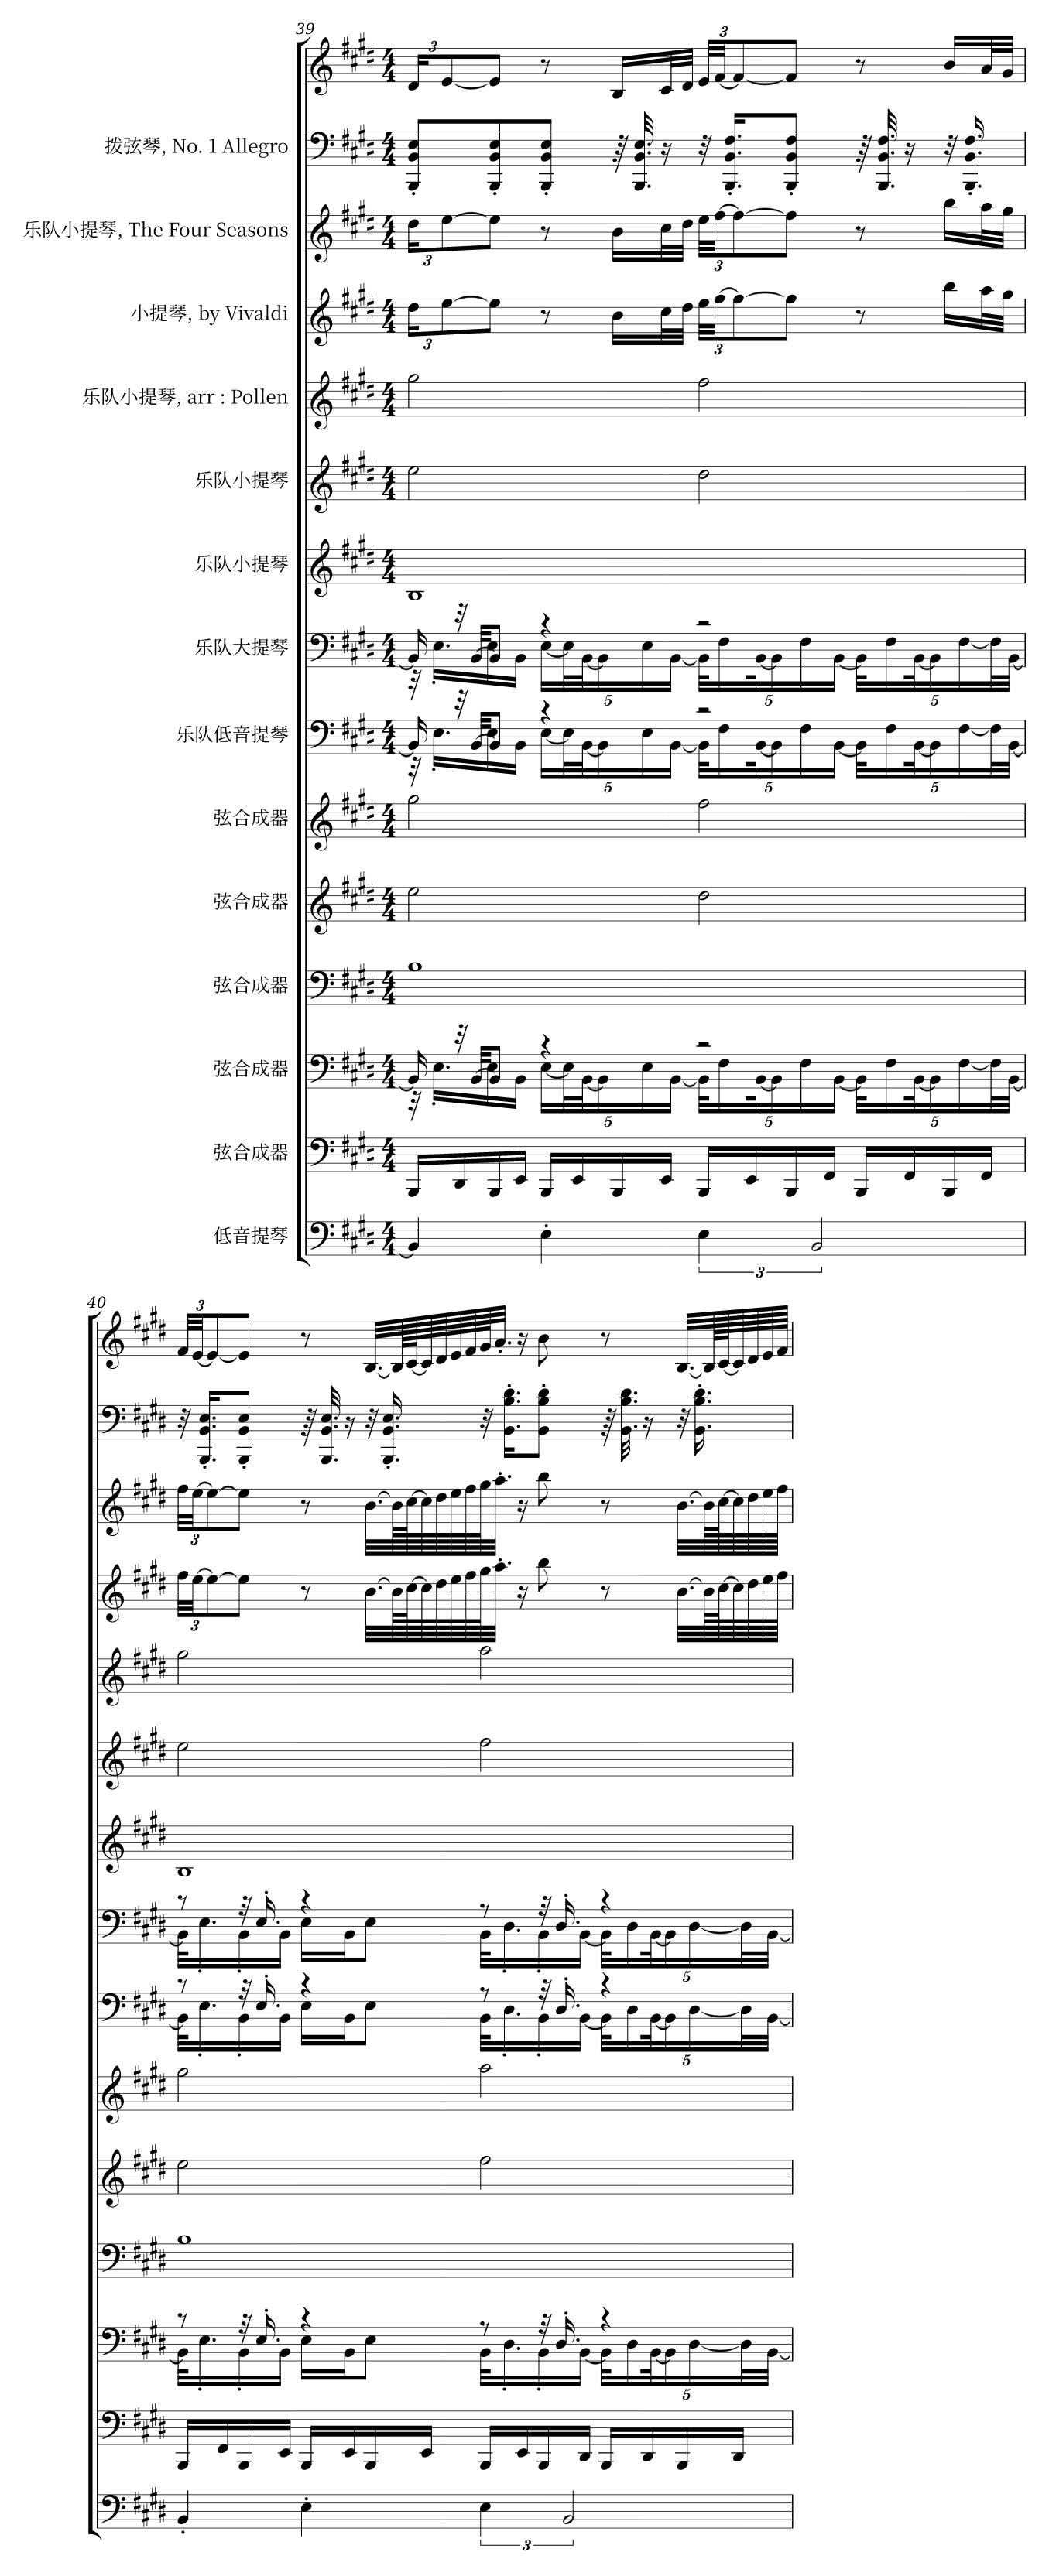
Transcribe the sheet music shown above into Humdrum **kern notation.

**kern	**kern	**kern	**kern	**kern	**kern	**kern	**kern	**kern	**kern	**kern	**kern	**kern	**kern	**kern
*part14	*part13	*part12	*part11	*part10	*part9	*part8	*part7	*part6	*part5	*part4	*part3	*part2	*part1	*part1
*staff15	*staff14	*staff13	*staff12	*staff11	*staff10	*staff9	*staff8	*staff7	*staff6	*staff5	*staff4	*staff3	*staff2	*staff1
*I"低音提琴	*I"弦合成器	*I"弦合成器	*I"弦合成器	*I"弦合成器	*I"弦合成器	*I"乐队低音提琴	*I"乐队大提琴	*I"乐队小提琴	*I"乐队小提琴	*I"乐队小提琴, arr : Pollen	*I"小提琴, by Vivaldi	*I"乐队小提琴, The Four Seasons	*I"拨弦琴, No. 1 Allegro	*
!!LO:PB:g=z
*clefF4	*clefF4	*clefF4	*clefF4	*clefG2	*clefG2	*clefF4	*clefF4	*clefG2	*clefG2	*clefG2	*clefG2	*clefG2	*clefF4	*clefG2
*ITrd7c12	*	*	*	*	*	*ITrd7c12	*	*	*	*	*	*	*	*
*k[f#c#g#d#]	*k[f#c#g#d#]	*k[f#c#g#d#]	*k[f#c#g#d#]	*k[f#c#g#d#]	*k[f#c#g#d#]	*k[f#c#g#d#]	*k[f#c#g#d#]	*k[f#c#g#d#]	*k[f#c#g#d#]	*k[f#c#g#d#]	*k[f#c#g#d#]	*k[f#c#g#d#]	*k[f#c#g#d#]	*k[f#c#g#d#]
*M4/4	*M4/4	*M4/4	*M4/4	*M4/4	*M4/4	*M4/4	*M4/4	*M4/4	*M4/4	*M4/4	*M4/4	*M4/4	*M4/4	*M4/4
=39	=39	=39	=39	=39	=39	=39	=39	=39	=39	=39	=39	=39	=39	=39
*	*	*^	*	*	*	*^	*^	*	*	*	*	*	*	*
*	*	*	*	*	*	*	*	*	*	*	*	*	*	*Xbrackettup	*Xbrackettup	*	*Xbrackettup
4BBB/]	16BBB/LL	16BB/]	32r	1B	2ee\	2gg#\	16BBB/]	32r	16BB/]	32r	1B	2ee\	2gg#\	24dd#\KL	24dd#\KL	8BBB/' 8BB/' 8E/'L	24d#/KL
.	.	.	16.E'\LL	.	.	.	.	16.EE'\LL	.	16.E'\LL	.	.	.	.	.	.	.
.	.	.	.	.	.	.	.	.	.	.	.	.	.	[12ee\	[12ee\	.	[12e/
.	16DD#/	32r	.	.	.	.	32r	.	32r	.	.	.	.	.	.	.	.
.	.	[32BB/KKL	.	.	.	.	[32BBB/KKL	.	[32BB/KKL	.	.	.	.	.	.	.	.
.	16BBB/	8BB/J]	16E\	.	.	.	8BBB/J]	16EE\	8BB/J]	16E\	.	.	.	8ee\J]	8ee\J]	8BBB/' 8BB/' 8E/'	8e/J]
.	16EE/JJ	.	16BB\JJ	.	.	.	.	16BBB\JJ	.	16BB\JJ	.	.	.	.	.	.	.
*	*	*	*Xbrackettup	*	*	*	*	*Xbrackettup	*	*Xbrackettup	*	*	*	*	*	*	*
4EE'\	16BBB/LL	4r	[20E\LL	.	.	.	4r	[20EE\LL	4r	[20E\LL	.	.	.	8r	8r	8BBB/' 8BB/' 8E/'J	8r
.	.	.	40E\L]	.	.	.	.	40EE\L]	.	40E\L]	.	.	.	.	.	.	.
.	16EE/	.	.	.	.	.	.	.	.	.	.	.	.	.	.	.	.
.	.	.	[40BB\J	.	.	.	.	[40BBB\J	.	[40BB\J	.	.	.	.	.	.	.
.	.	.	20BB\]	.	.	.	.	20BBB\]	.	20BB\]	.	.	.	.	.	.	.
.	16BBB/	.	.	.	.	.	.	.	.	.	.	.	.	16b\LL	16b\LL	64r	16B/LL
.	.	.	.	.	.	.	.	.	.	.	.	.	.	.	.	32.BBB/ 32.BB/ 32.E/	.
.	.	.	20E\	.	.	.	.	20EE\	.	20E\	.	.	.	.	.	.	.
.	16EE/JJ	.	.	.	.	.	.	.	.	.	.	.	.	32cc#\L	32cc#\L	16r	32c#/L
.	.	.	[20BB\JJ	.	.	.	.	[20BBB\JJ	.	[20BB\JJ	.	.	.	.	.	.	.
.	.	.	.	.	.	.	.	.	.	.	.	.	.	32dd#\JJJ	32dd#\JJJ	.	32d#/JJJ
6EE\	16BBB/LL	2r	40BB\KLL]	.	2dd#\	2ff#\	2r	40BBB\KLL]	2r	40BB\KLL]	.	2dd#\	2ff#\	48ee\LLL	48ee\LLL	32r	48e/LLL
.	.	.	.	.	.	.	.	.	.	.	.	.	.	[48ff#\JJ	[48ff#\JJ	.	[48f#/JJ
.	.	.	20F#\	.	.	.	.	20FF#\	.	20F#\	.	.	.	.	.	.	.
.	.	.	.	.	.	.	.	.	.	.	.	.	.	.	.	16.BBB/' 16.BB/' 16.F#/'KL	.
.	.	.	.	.	.	.	.	.	.	.	.	.	.	12ff#\_	12ff#\_	.	12f#/_
.	16EE/	.	.	.	.	.	.	.	.	.	.	.	.	.	.	.	.
.	.	.	[40BB\K	.	.	.	.	[40BBB\K	.	[40BB\K	.	.	.	.	.	.	.
.	.	.	20BB\]	.	.	.	.	20BBB\]	.	20BB\]	.	.	.	.	.	.	.
.	16BBB/	.	.	.	.	.	.	.	.	.	.	.	.	8ff#\J]	8ff#\J]	8BBB/' 8BB/' 8F#/'J	8f#/J]
.	.	.	20F#\	.	.	.	.	20FF#\	.	20F#\	.	.	.	.	.	.	.
3BBB/	.	.	.	.	.	.	.	.	.	.	.	.	.	.	.	.	.
.	16FF#/JJ	.	.	.	.	.	.	.	.	.	.	.	.	.	.	.	.
.	.	.	[20BB\JJ	.	.	.	.	[20BBB\JJ	.	[20BB\JJ	.	.	.	.	.	.	.
.	16BBB/LL	.	40BB\KLL]	.	.	.	.	40BBB\KLL]	.	40BB\KLL]	.	.	.	8r	8r	64r	8r
.	.	.	.	.	.	.	.	.	.	.	.	.	.	.	.	32.BBB/ 32.BB/ 32.F#/	.
.	.	.	20F#\	.	.	.	.	20FF#\	.	20F#\	.	.	.	.	.	.	.
.	16FF#/	.	.	.	.	.	.	.	.	.	.	.	.	.	.	16r	.
.	.	.	[40BB\K	.	.	.	.	[40BBB\K	.	[40BB\K	.	.	.	.	.	.	.
.	.	.	20BB\]	.	.	.	.	20BBB\]	.	20BB\]	.	.	.	.	.	.	.
.	16BBB/	.	.	.	.	.	.	.	.	.	.	.	.	16bb\LL	16bb\LL	32r	16b/LL
.	.	.	[20F#\	.	.	.	.	[20FF#\	.	[20F#\	.	.	.	.	.	.	.
.	.	.	.	.	.	.	.	.	.	.	.	.	.	.	.	16.BBB/' 16.BB/' 16.F#/'	.
.	16FF#/JJ	.	.	.	.	.	.	.	.	.	.	.	.	32aa\L	32aa\L	.	32a/L
.	.	.	40F#\L]	.	.	.	.	40FF#\L]	.	40F#\L]	.	.	.	.	.	.	.
.	.	.	.	.	.	.	.	.	.	.	.	.	.	32gg#\JJJ	32gg#\JJJ	.	32g#/JJJ
.	.	.	[40BB\JJJ	.	.	.	.	[40BBB\JJJ	.	[40BB\JJJ	.	.	.	.	.	.	.
!!LO:PB:g=z
=40	=40	=40	=40	=40	=40	=40	=40	=40	=40	=40	=40	=40	=40	=40	=40	=40	=40
4BBB'/	16BBB/LL	8r	32BB\KLL]	1B	2ee\	2gg#\	8r	32BBB\KLL]	8r	32BB\KLL]	1B	2ee\	2gg#\	48ff#\LLL	48ff#\LLL	32r	48f#/LLL
.	.	.	.	.	.	.	.	.	.	.	.	.	.	[48ee\JJ	[48ee\JJ	.	[48e/JJ
.	.	.	16.E'\	.	.	.	.	16.EE'\	.	16.E'\	.	.	.	.	.	16.BBB/' 16.BB/' 16.E/'KL	.
.	.	.	.	.	.	.	.	.	.	.	.	.	.	12ee\_	12ee\_	.	12e/_
.	16FF#/	.	.	.	.	.	.	.	.	.	.	.	.	.	.	.	.
.	16BBB/	32r	16BB'\	.	.	.	32r	16BBB'\	32r	16BB'\	.	.	.	8ee\J]	8ee\J]	8BBB/' 8BB/' 8E/'J	8e/J]
.	.	16.E'/	.	.	.	.	16.EE'/	.	16.E'/	.	.	.	.	.	.	.	.
.	16EE/JJ	.	16BB\JJ	.	.	.	.	16BBB\JJ	.	16BB\JJ	.	.	.	.	.	.	.
4EE'\	16BBB/LL	4r	16E\LL	.	.	.	4r	16EE\LL	4r	16E\LL	.	.	.	8r	8r	64r	8r
.	.	.	.	.	.	.	.	.	.	.	.	.	.	.	.	32.BBB/ 32.BB/ 32.E/	.
.	16EE/	.	16BB\J	.	.	.	.	16BBB\J	.	16BB\J	.	.	.	.	.	16r	.
.	16BBB/	.	8E\J	.	.	.	.	8EE\J	.	8E\J	.	.	.	[32.b\LLL	[32.b\LLL	32r	[32.B/LLL
.	.	.	.	.	.	.	.	.	.	.	.	.	.	.	.	16.BBB/' 16.BB/' 16.E/'	.
.	.	.	.	.	.	.	.	.	.	.	.	.	.	128b\LL]	128b\LL]	.	128B/LL]
.	.	.	.	.	.	.	.	.	.	.	.	.	.	[128cc#\J	[128cc#\J	.	[128c#/J
.	16EE/JJ	.	.	.	.	.	.	.	.	.	.	.	.	64cc#\]	64cc#\]	.	64c#/]
.	.	.	.	.	.	.	.	.	.	.	.	.	.	64dd#\	64dd#\	.	64d#/
.	.	.	.	.	.	.	.	.	.	.	.	.	.	64ee\	64ee\	.	64e/
.	.	.	.	.	.	.	.	.	.	.	.	.	.	64ff#\	64ff#\	.	64f#/
6EE\	16BBB/LL	8r	32BB\KLL	.	2ff#\	2aa\	8r	32BBB\KLL	8r	32BB\KLL	.	2ff#\	2aa\	64gg#\J	64gg#\J	32r	64g#/J
.	.	.	.	.	.	.	.	.	.	.	.	.	.	32.aa'\JJJ	32.aa'\JJJ	.	32.a'/JJJ
.	.	.	16.D#'\	.	.	.	.	16.DD#'\	.	16.D#'\	.	.	.	.	.	16.BB\' 16.B\' 16.d#\'KL	.
.	16EE/	.	.	.	.	.	.	.	.	.	.	.	.	16r	16r	.	16r
.	16BBB/	32r	16BB'\	.	.	.	32r	16BBB'\	32r	16BB'\	.	.	.	8bb\	8bb\	8BB\' 8B\' 8d#\'J	8b\
.	.	16.D#'/	.	.	.	.	16.DD#'/	.	16.D#'/	.	.	.	.	.	.	.	.
3BBB/	.	.	.	.	.	.	.	.	.	.	.	.	.	.	.	.	.
.	16DD#/JJ	.	[16BB\JJ	.	.	.	.	[16BBB\JJ	.	[16BB\JJ	.	.	.	.	.	.	.
.	16BBB/LL	4r	40BB\KLL]	.	.	.	4r	40BBB\KLL]	4r	40BB\KLL]	.	.	.	8r	8r	64r	8r
.	.	.	.	.	.	.	.	.	.	.	.	.	.	.	.	32.BB\ 32.B\ 32.d#\	.
.	.	.	20D#\	.	.	.	.	20DD#\	.	20D#\	.	.	.	.	.	.	.
.	16DD#/	.	.	.	.	.	.	.	.	.	.	.	.	.	.	16r	.
.	.	.	[40BB\K	.	.	.	.	[40BBB\K	.	[40BB\K	.	.	.	.	.	.	.
.	.	.	20BB\]	.	.	.	.	20BBB\]	.	20BB\]	.	.	.	.	.	.	.
.	16BBB/	.	.	.	.	.	.	.	.	.	.	.	.	[32.b\LLL	[32.b\LLL	32r	[32.B/LLL
.	.	.	[20D#\	.	.	.	.	[20DD#\	.	[20D#\	.	.	.	.	.	.	.
.	.	.	.	.	.	.	.	.	.	.	.	.	.	.	.	16.BB\' 16.B\' 16.d#\'	.
.	.	.	.	.	.	.	.	.	.	.	.	.	.	128b\LL]	128b\LL]	.	128B/LL]
.	.	.	.	.	.	.	.	.	.	.	.	.	.	[128cc#\J	[128cc#\J	.	[128c#/J
.	16DD#/JJ	.	.	.	.	.	.	.	.	.	.	.	.	64cc#\]	64cc#\]	.	64c#/]
.	.	.	40D#\L]	.	.	.	.	40DD#\L]	.	40D#\L]	.	.	.	.	.	.	.
.	.	.	.	.	.	.	.	.	.	.	.	.	.	64dd#\	64dd#\	.	64d#/
.	.	.	.	.	.	.	.	.	.	.	.	.	.	64ee\	64ee\	.	64e/
.	.	.	[40BB\JJJ	.	.	.	.	[40BBB\JJJ	.	[40BB\JJJ	.	.	.	.	.	.	.
.	.	.	.	.	.	.	.	.	.	.	.	.	.	64ff#\JJJJ	64ff#\JJJJ	.	64f#/JJJJ
*	*	*	*	*	*	*	*v	*v	*	*	*	*	*	*	*	*	*
*	*	*v	*v	*	*	*	*	*v	*v	*	*	*	*	*	*	*
=	=	=	=	=	=	=	=	=	=	=	=	=	=	=
*-	*-	*-	*-	*-	*-	*-	*-	*-	*-	*-	*-	*-	*-	*-
